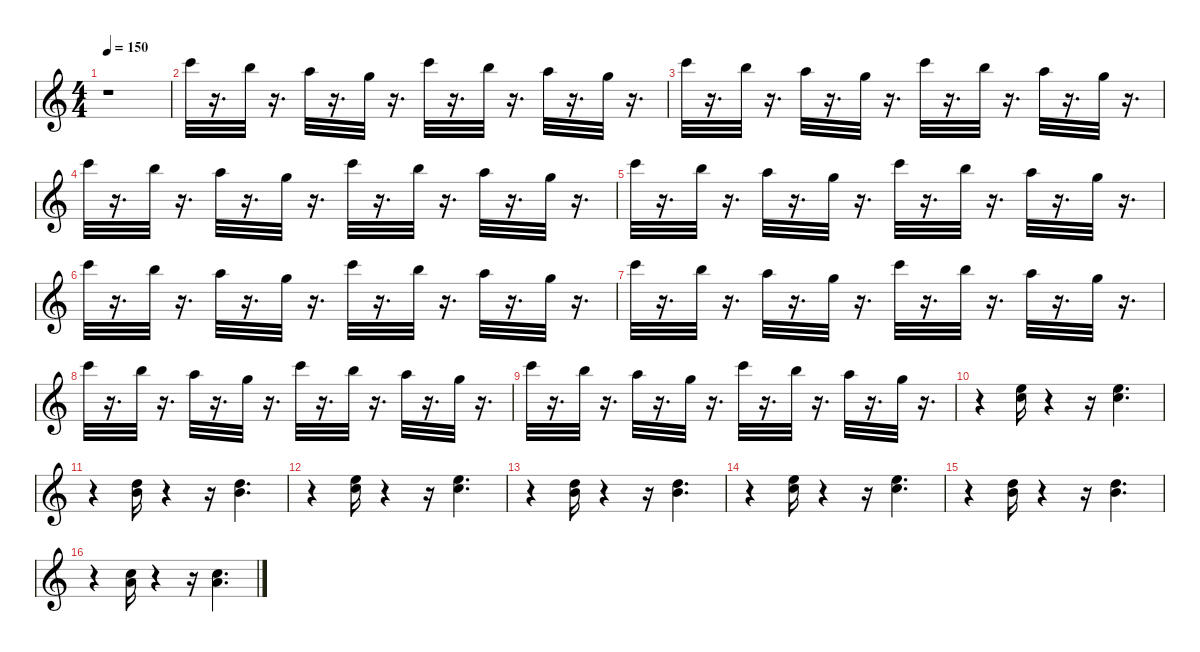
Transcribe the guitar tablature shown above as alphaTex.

\defaultSystemsLayout 4
\hideDynamics
\bracketExtendMode nobrackets
\singleTrackTrackNamePolicy hidden
\multiTrackTrackNamePolicy hidden
\firstSystemTrackNameMode fullname
\firstSystemTrackNameOrientation horizontal
\otherSystemsTrackNameOrientation horizontal
\track ("Track 3" "led.synth.") {instrument lead1square}
\staff {score}
\tuning (E4 B3 G3 D3 A2 E2)
\ts (4 4)
\beaming (8 2 2 2 2)
\tempo 150
\clef g2
\ks c
r.1{dy fff instrument lead1square beam Down} |
20.1.32{beam Down} r.16{d beam Down} 19.1.32{beam Down} r.16{d beam Down} 17.1.32{dy ff beam Down} r.16{d beam Down} 20.2.32{beam Down} r.16{d beam Down} 20.1.32{dy fff beam Down} r.16{d beam Down} 19.1.32{beam Down} r.16{d beam Down} 17.1.32{dy ff beam Down} r.16{d beam Down} 20.2.32{beam Down} r.16{d beam Down} |
20.1.32{dy fff beam Down} r.16{d beam Down} 19.1.32{beam Down} r.16{d beam Down} 17.1.32{dy ff beam Down} r.16{d beam Down} 20.2.32{beam Down} r.16{d beam Down} 20.1.32{dy fff beam Down} r.16{d beam Down} 19.1.32{beam Down} r.16{d beam Down} 17.1.32{dy ff beam Down} r.16{d beam Down} 20.2.32{beam Down} r.16{d beam Down} |
20.1.32{dy fff beam Down} r.16{d beam Down} 19.1.32{beam Down} r.16{d beam Down} 17.1.32{dy ff beam Down} r.16{d beam Down} 20.2.32{beam Down} r.16{d beam Down} 20.1.32{dy fff beam Down} r.16{d beam Down} 19.1.32{beam Down} r.16{d beam Down} 17.1.32{dy ff beam Down} r.16{d beam Down} 20.2.32{beam Down} r.16{d beam Down} |
20.1.32{dy fff beam Down} r.16{d beam Down} 19.1.32{beam Down} r.16{d beam Down} 17.1.32{dy ff beam Down} r.16{d beam Down} 20.2.32{beam Down} r.16{d beam Down} 20.1.32{dy fff beam Down} r.16{d beam Down} 19.1.32{beam Down} r.16{d beam Down} 17.1.32{dy ff beam Down} r.16{d beam Down} 20.2.32{beam Down} r.16{d beam Down} |
20.1.32{dy fff beam Down} r.16{d beam Down} 19.1.32{beam Down} r.16{d beam Down} 17.1.32{dy ff beam Down} r.16{d beam Down} 20.2.32{beam Down} r.16{d beam Down} 20.1.32{dy fff beam Down} r.16{d beam Down} 19.1.32{beam Down} r.16{d beam Down} 17.1.32{dy ff beam Down} r.16{d beam Down} 20.2.32{beam Down} r.16{d beam Down} |
20.1.32{dy fff beam Down} r.16{d beam Down} 19.1.32{beam Down} r.16{d beam Down} 17.1.32{dy ff beam Down} r.16{d beam Down} 20.2.32{beam Down} r.16{d beam Down} 20.1.32{dy fff beam Down} r.16{d beam Down} 19.1.32{beam Down} r.16{d beam Down} 17.1.32{dy ff beam Down} r.16{d beam Down} 20.2.32{beam Down} r.16{d beam Down} |
20.1.32{dy fff beam Down} r.16{d beam Down} 19.1.32{beam Down} r.16{d beam Down} 17.1.32{dy ff beam Down} r.16{d beam Down} 20.2.32{beam Down} r.16{d beam Down} 20.1.32{dy fff beam Down} r.16{d beam Down} 19.1.32{beam Down} r.16{d beam Down} 17.1.32{dy ff beam Down} r.16{d beam Down} 20.2.32{beam Down} r.16{d beam Down} |
20.1.32{dy fff beam Down} r.16{d beam Down} 19.1.32{beam Down} r.16{d beam Down} 17.1.32{dy ff beam Down} r.16{d beam Down} 20.2.32{beam Down} r.16{d beam Down} 20.1.32{dy fff beam Down} r.16{d beam Down} 19.1.32{beam Down} r.16{d beam Down} 17.1.32{dy ff beam Down} r.16{d beam Down} 20.2.32{beam Down} r.16{d beam Down} |
r.4{beam Down} (17.2 17.3).16{dy fff beam Down} r.4{beam Down} r.16{beam Down} (17.2 17.3).4{d beam Down} |
r.4{beam Down} (15.2 16.3).16{beam Down} r.4{beam Down} r.16{beam Down} (15.2 16.3).4{d beam Down} |
r.4{beam Down} (17.2 17.3).16{beam Down} r.4{beam Down} r.16{beam Down} (17.2 17.3).4{d beam Down} |
r.4{beam Down} (15.2 16.3).16{beam Down} r.4{beam Down} r.16{beam Down} (15.2 16.3).4{d beam Down} |
r.4{beam Down} (17.2 17.3).16{beam Down} r.4{beam Down} r.16{beam Down} (17.2 17.3).4{d beam Down} |
r.4{beam Down} (15.2 16.3).16{beam Down} r.4{beam Down} r.16{beam Down} (15.2 16.3).4{d beam Down} |
r.4{beam Down} (13.2 14.3).16{beam Down} r.4{beam Down} r.16{beam Down} (13.2 14.3).4{d beam Down}
